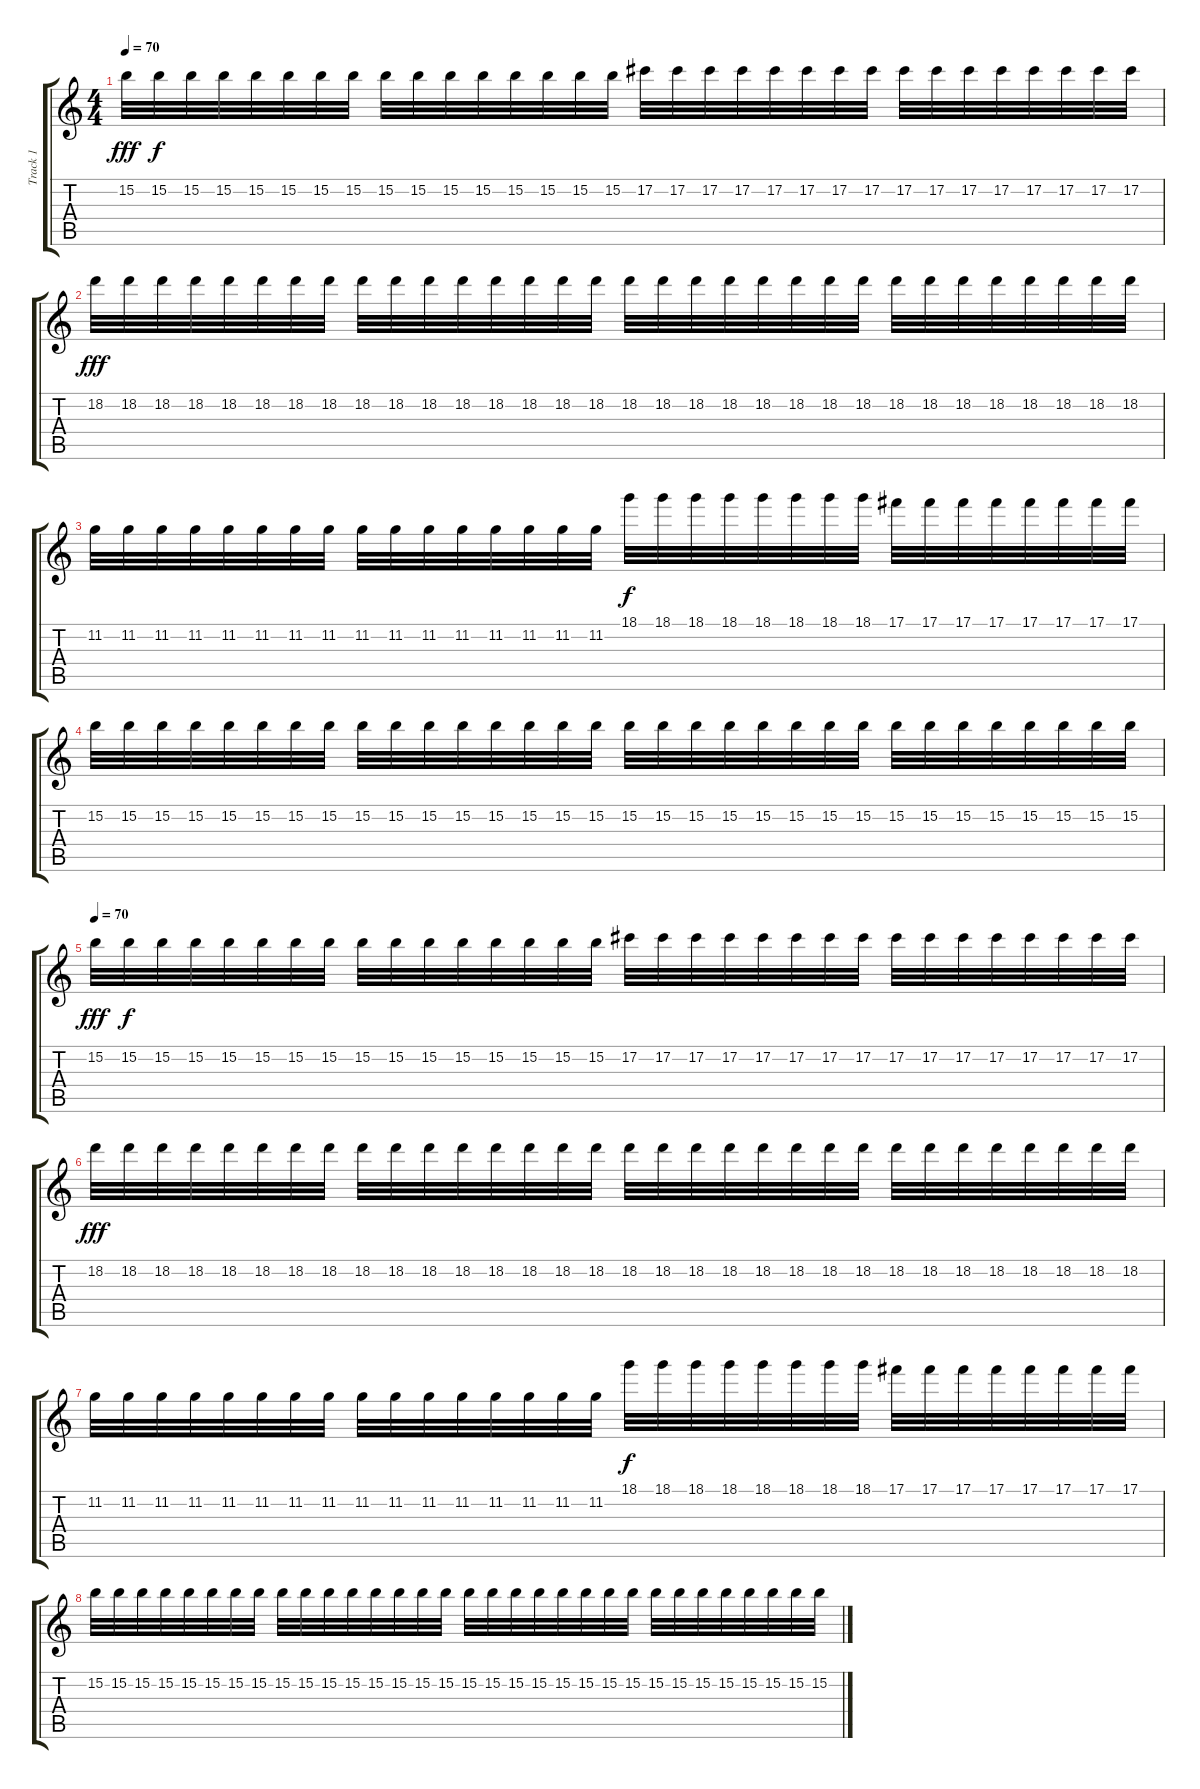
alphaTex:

\track ("Track 1" "Track 1") {instrument distortionguitar}
\staff {score tabs}
\tuning (Db4 Ab3 E3 B2 Gb2 B1) {hide}
\ts (4 4)
\tempo 70
\clef g2
\ks c
15.2.32{dy fff} 15.2.32{dy f} 15.2.32 15.2.32 15.2.32 15.2.32 15.2.32 15.2.32 15.2.32 15.2.32 15.2.32 15.2.32 15.2.32 15.2.32 15.2.32 15.2.32 17.2.32 17.2.32 17.2.32 17.2.32 17.2.32 17.2.32 17.2.32 17.2.32 17.2.32 17.2.32 17.2.32 17.2.32 17.2.32 17.2.32 17.2.32 17.2.32 |
18.2.32{dy fff} 18.2.32 18.2.32 18.2.32 18.2.32 18.2.32 18.2.32 18.2.32 18.2.32 18.2.32 18.2.32 18.2.32 18.2.32 18.2.32 18.2.32 18.2.32 18.2.32 18.2.32 18.2.32 18.2.32 18.2.32 18.2.32 18.2.32 18.2.32 18.2.32 18.2.32 18.2.32 18.2.32 18.2.32 18.2.32 18.2.32 18.2.32 |
11.2.32 11.2.32 11.2.32 11.2.32 11.2.32 11.2.32 11.2.32 11.2.32 11.2.32 11.2.32 11.2.32 11.2.32 11.2.32 11.2.32 11.2.32 11.2.32 18.1.32{dy f} 18.1.32 18.1.32 18.1.32 18.1.32 18.1.32 18.1.32 18.1.32 17.1.32 17.1.32 17.1.32 17.1.32 17.1.32 17.1.32 17.1.32 17.1.32 |
15.2.32 15.2.32 15.2.32 15.2.32 15.2.32 15.2.32 15.2.32 15.2.32 15.2.32 15.2.32 15.2.32 15.2.32 15.2.32 15.2.32 15.2.32 15.2.32 15.2.32 15.2.32 15.2.32 15.2.32 15.2.32 15.2.32 15.2.32 15.2.32 15.2.32 15.2.32 15.2.32 15.2.32 15.2.32 15.2.32 15.2.32 15.2.32 |
\tempo 70
15.2.32{dy fff} 15.2.32{dy f} 15.2.32 15.2.32 15.2.32 15.2.32 15.2.32 15.2.32 15.2.32 15.2.32 15.2.32 15.2.32 15.2.32 15.2.32 15.2.32 15.2.32 17.2.32 17.2.32 17.2.32 17.2.32 17.2.32 17.2.32 17.2.32 17.2.32 17.2.32 17.2.32 17.2.32 17.2.32 17.2.32 17.2.32 17.2.32 17.2.32 |
18.2.32{dy fff} 18.2.32 18.2.32 18.2.32 18.2.32 18.2.32 18.2.32 18.2.32 18.2.32 18.2.32 18.2.32 18.2.32 18.2.32 18.2.32 18.2.32 18.2.32 18.2.32 18.2.32 18.2.32 18.2.32 18.2.32 18.2.32 18.2.32 18.2.32 18.2.32 18.2.32 18.2.32 18.2.32 18.2.32 18.2.32 18.2.32 18.2.32 |
11.2.32 11.2.32 11.2.32 11.2.32 11.2.32 11.2.32 11.2.32 11.2.32 11.2.32 11.2.32 11.2.32 11.2.32 11.2.32 11.2.32 11.2.32 11.2.32 18.1.32{dy f} 18.1.32 18.1.32 18.1.32 18.1.32 18.1.32 18.1.32 18.1.32 17.1.32 17.1.32 17.1.32 17.1.32 17.1.32 17.1.32 17.1.32 17.1.32 |
15.2.32 15.2.32 15.2.32 15.2.32 15.2.32 15.2.32 15.2.32 15.2.32 15.2.32 15.2.32 15.2.32 15.2.32 15.2.32 15.2.32 15.2.32 15.2.32 15.2.32 15.2.32 15.2.32 15.2.32 15.2.32 15.2.32 15.2.32 15.2.32 15.2.32 15.2.32 15.2.32 15.2.32 15.2.32 15.2.32 15.2.32 15.2.32
